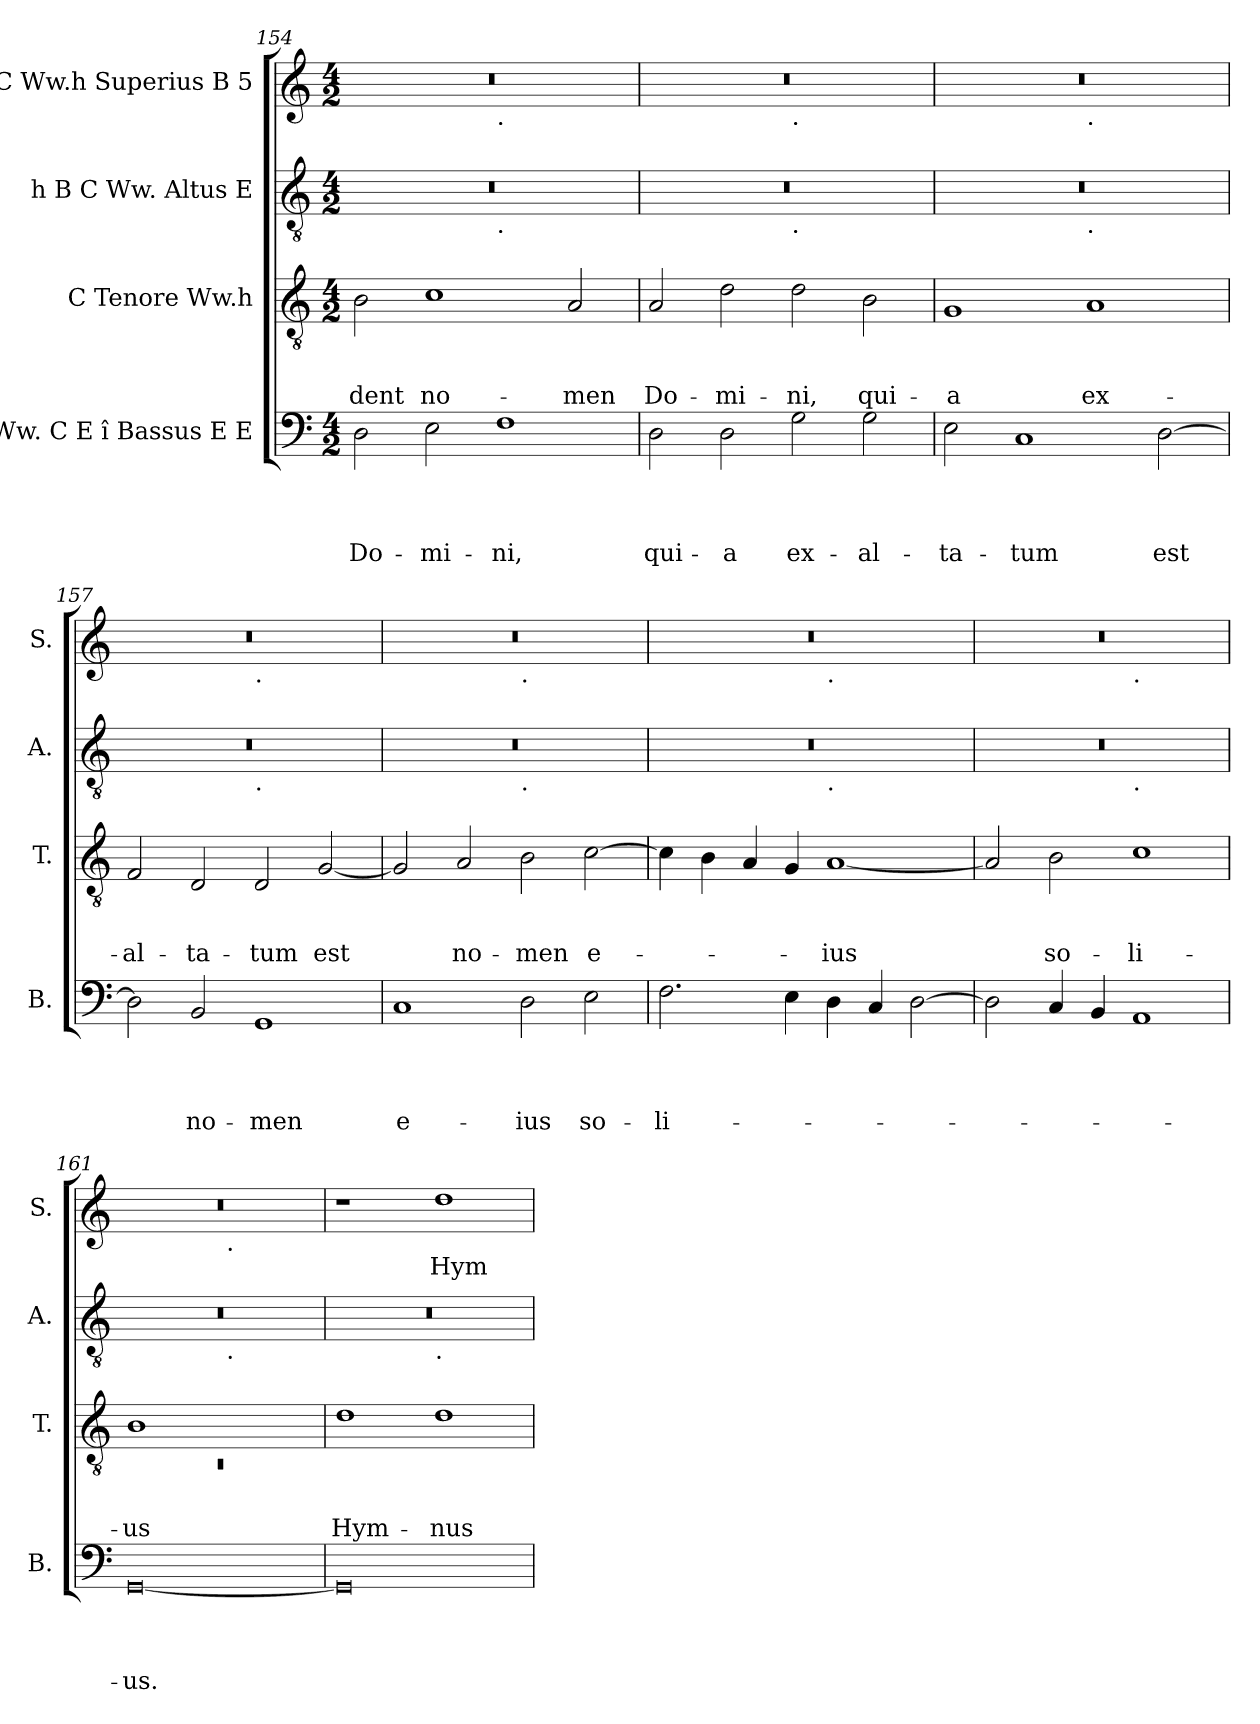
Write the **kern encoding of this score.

**kern	**text	**text	**text	**text	**kern	**text	**text	**text	**kern	**kern	**text
*part4	*part4	*part4	*part4	*part4	*part3	*part3	*part3	*part3	*part2	*part1	*part1
*staff4	*staff4	*staff4	*staff4	*staff4	*staff3	*staff3	*staff3	*staff3	*staff2	*staff1	*staff1
*I"Ww. C E î Bassus E E	*	*	*	*	*I"C Tenore Ww.h	*	*	*	*I"h B C Ww. Altus E	*I"C Ww.h Superius B 5	*
*I'B.	*	*	*	*	*I'T.	*	*	*	*I'A.	*I'S.	*
!!LO:PB:g=z
*clefF4	*	*	*	*	*clefGv2	*	*	*	*clefGv2	*clefG2	*
*k[]	*	*	*	*	*k[]	*	*	*	*k[]	*k[]	*
*C:	*	*	*	*	*C:	*	*	*	*C:	*C:	*
*M4/2	*	*	*	*	*M4/2	*	*	*	*M4/2	*M4/2	*
=154	=154	=154	=154	=154	=154	=154	=154	=154	=154	=154	=154
!	!	!	!	!LO:LY:b	!	!	!	!LO:LY:b	!	!	!
*	*	*	*	*	*	*	*	*	*^	*^	*
2D\	.	.	.	Do-	2B\	.	.	-dent	0r	1ryy	0r	1ryy	.
!	!	!	!	!LO:LY:b	!	!	!	!LO:LY:b	!	!	!	!	!
2E\	.	.	.	-mi-	1c	.	.	no-	.	.	.	.	.
!	!	!	!	!	!	!	!	!	!	!	!	!LO:TX:b:t=.	!
!	!	!	!	!	!	!	!	!	!	!LO:TX:b:t=.	!	!	!
!	!	!	!	!LO:LY:b	!	!	!	!	!	!	!	!	!
1F	.	.	.	-ni,	.	.	.	.	.	1ryy	.	1ryy	.
!	!	!	!	!	!	!	!	!LO:LY:b	!	!	!	!	!
.	.	.	.	.	2A/	.	.	-men	.	.	.	.	.
=155	=155	=155	=155	=155	=155	=155	=155	=155	=155	=155	=155	=155	=155
!	!	!	!	!LO:LY:b	!	!	!	!LO:LY:b	!	!	!	!	!
2D\	.	.	.	qui-	2A/	.	.	Do-	0r	1ryy	0r	1ryy	.
!	!	!	!	!LO:LY:b	!	!	!	!LO:LY:b	!	!	!	!	!
2D\	.	.	.	-a	2d\	.	.	-mi-	.	.	.	.	.
!	!	!	!	!	!	!	!	!	!	!	!	!LO:TX:b:t=.	!
!	!	!	!	!	!	!	!	!	!	!LO:TX:b:t=.	!	!	!
!	!	!	!	!LO:LY:b	!	!	!	!LO:LY:b	!	!	!	!	!
2G\	.	.	.	ex-	2d\	.	.	-ni,	.	1ryy	.	1ryy	.
!	!	!	!	!LO:LY:b	!	!	!	!LO:LY:b	!	!	!	!	!
2G\	.	.	.	-al-	2B\	.	.	qui-	.	.	.	.	.
=156	=156	=156	=156	=156	=156	=156	=156	=156	=156	=156	=156	=156	=156
!	!	!	!	!LO:LY:b	!	!	!	!LO:LY:b:rj	!	!	!	!	!
2E\	.	.	.	-ta-	1G	.	.	-a	0r	1ryy	0r	1ryy	.
!	!	!	!	!LO:LY:b	!	!	!	!	!	!	!	!	!
1C	.	.	.	-tum	.	.	.	.	.	.	.	.	.
!	!	!	!	!	!	!	!	!	!	!	!	!LO:TX:b:t=.	!
!	!	!	!	!	!	!	!	!	!	!LO:TX:b:t=.	!	!	!
!	!	!	!	!	!	!	!	!LO:LY:b	!	!	!	!	!
.	.	.	.	.	1A	.	.	ex-	.	1ryy	.	1ryy	.
!	!	!	!	!LO:LY:b	!	!	!	!	!	!	!	!	!
[>2D\	.	.	.	est	.	.	.	.	.	.	.	.	.
=157	=157	=157	=157	=157	=157	=157	=157	=157	=157	=157	=157	=157	=157
!	!	!	!	!	!	!	!	!LO:LY:b	!	!	!	!	!
2D\]	.	.	.	.	2F/	.	.	-al-	0r	1ryy	0r	1ryy	.
!	!	!	!	!LO:LY:b	!	!	!	!LO:LY:b	!	!	!	!	!
2BB/	.	.	.	no-	2D/	.	.	-ta-	.	.	.	.	.
!	!	!	!	!	!	!	!	!	!	!	!	!LO:TX:b:t=.	!
!	!	!	!	!	!	!	!	!	!	!LO:TX:b:t=.	!	!	!
!	!	!	!	!LO:LY:b	!	!	!	!LO:LY:b	!	!	!	!	!
1GG	.	.	.	-men	2D/	.	.	-tum	.	1ryy	.	1ryy	.
!	!	!	!	!	!	!	!	!LO:LY:b	!	!	!	!	!
.	.	.	.	.	[<2G/	.	.	est	.	.	.	.	.
=158	=158	=158	=158	=158	=158	=158	=158	=158	=158	=158	=158	=158	=158
!	!	!	!	!LO:LY:b:rj	!	!	!	!	!	!	!	!	!
1C	.	.	.	e-	2G/]	.	.	.	0r	1ryy	0r	1ryy	.
!	!	!	!	!	!	!	!	!LO:LY:b	!	!	!	!	!
.	.	.	.	.	2A/	.	.	no-	.	.	.	.	.
!	!	!	!	!	!	!	!	!	!	!	!	!LO:TX:b:t=.	!
!	!	!	!	!	!	!	!	!	!	!LO:TX:b:t=.	!	!	!
!	!	!	!	!LO:LY:b	!	!	!	!LO:LY:b	!	!	!	!	!
2D\	.	.	.	-ius	2B\	.	.	-men	.	1ryy	.	1ryy	.
!	!	!	!	!LO:LY:b	!	!	!	!LO:LY:b	!	!	!	!	!
2E\	.	.	.	so-	[<2c\	.	.	e-	.	.	.	.	.
!!LO:LB:g=z	!!
=159	=159	=159	=159	=159	=159	=159	=159	=159	=159	=159	=159	=159	=159
!	!	!	!	!LO:LY:b	!	!	!	!	!	!	!	!	!
2.F\	.	.	.	-li-	4c\]	.	.	.	0r	1ryy	0r	1ryy	.
.	.	.	.	.	4B\	.	.	.	.	.	.	.	.
.	.	.	.	.	4A/	.	.	.	.	.	.	.	.
4E\	.	.	.	.	4G/	.	.	.	.	.	.	.	.
!	!	!	!	!	!	!	!	!	!	!	!	!LO:TX:b:t=.	!
!	!	!	!	!	!	!	!	!	!	!LO:TX:b:t=.	!	!	!
!	!	!	!	!	!	!	!	!LO:LY:b	!	!	!	!	!
4D\	.	.	.	.	[<1A	.	.	-ius	.	1ryy	.	1ryy	.
4C/	.	.	.	.	.	.	.	.	.	.	.	.	.
[>2D\	.	.	.	.	.	.	.	.	.	.	.	.	.
=160	=160	=160	=160	=160	=160	=160	=160	=160	=160	=160	=160	=160	=160
2D\]	.	.	.	.	2A/]	.	.	.	0r	1ryy	0r	1ryy	.
!	!	!	!	!	!	!	!	!LO:LY:b	!	!	!	!	!
4C/	.	.	.	.	2B\	.	.	so-	.	.	.	.	.
4BB/	.	.	.	.	.	.	.	.	.	.	.	.	.
!	!	!	!	!	!	!	!	!	!	!	!	!LO:TX:b:t=.	!
!	!	!	!	!	!	!	!	!	!	!LO:TX:b:t=.	!	!	!
!	!	!	!	!	!	!	!	!LO:LY:b	!	!	!	!	!
1AA	.	.	.	.	1c	.	.	-li-	.	1ryy	.	1ryy	.
=161	=161	=161	=161	=161	=161	=161	=161	=161	=161	=161	=161	=161	=161
*	*	*	*	*	*^	*	*	*	*	*	*	*	*
!	!	!	!	!LO:LY:b	!	!LO:N:vis=1	!	!	!LO:LY:b	!	!	!	!	!
[<0GG	.	.	.	-us.	1B	0rC	.	.	-us	0r	1ryy	0r	1ryy	.
!	!	!	!	!	!	!	!	!	!	!	!	!	!LO:TX:b:t=.	!
!	!	!	!	!	!	!	!	!	!	!	!LO:TX:b:t=.	!	!	!
.	.	.	.	.	1ryy	.	.	.	.	.	1ryy	.	1ryy	.
*	*	*	*	*	*v	*v	*	*	*	*	*	*	*	*
=162	=162	=162	=162	=162	=162	=162	=162	=162	=162	=162	=162	=162	=162
!	!	!	!	!	!	!	!	!LO:LY:b	!	!	!	!	!
*	*	*	*	*	*	*	*	*	*	*	*v	*v	*
0GG]	.	.	.	.	1d	.	.	Hym-	0r	1ryy	1r	.
!	!	!	!	!	!	!	!	!	!	!LO:TX:b:t=.	!	!
!	!	!	!	!	!	!	!	!LO:LY:b	!	!	!	!LO:LY:b
.	.	.	.	.	1d	.	.	-nus	.	1ryy	1dd	Hym-
*	*	*	*	*	*	*	*	*	*v	*v	*	*
=	=	=	=	=	=	=	=	=	=	=	=
*-	*-	*-	*-	*-	*-	*-	*-	*-	*-	*-	*-
